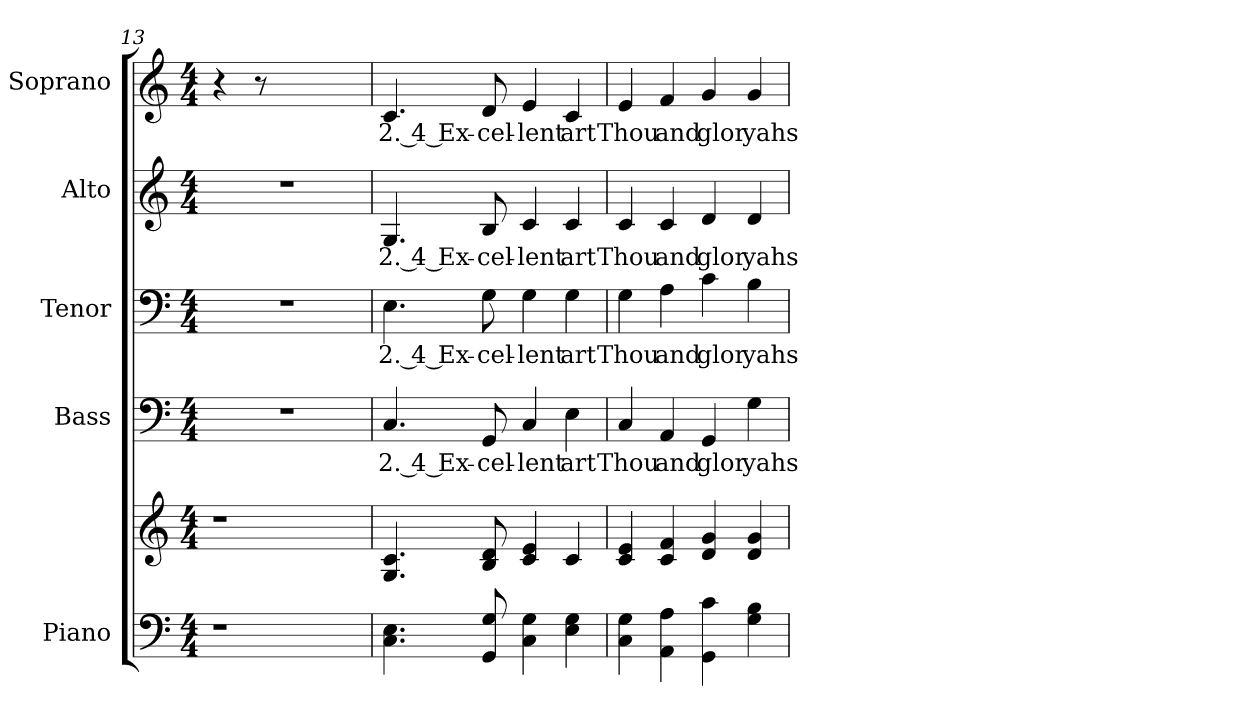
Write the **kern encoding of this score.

**kern	**kern	**kern	**text	**kern	**text	**kern	**text	**kern	**text
*part5	*part5	*part4	*part4	*part3	*part3	*part2	*part2	*part1	*part1
*staff6	*staff5	*staff4	*staff4	*staff3	*staff3	*staff2	*staff2	*staff1	*staff1
*I"Piano	*	*I"Bass	*	*I"Tenor	*	*I"Alto	*	*I"Soprano	*
*I'Pno.	*	*I'B.	*	*I'T.	*	*I'A.	*	*I'S.	*
!!LO:PB:g=z
*clefF4	*clefG2	*clefF4	*	*clefF4	*	*clefG2	*	*clefG2	*
*k[]	*k[]	*k[]	*	*k[]	*	*k[]	*	*k[]	*
*C:	*C:	*C:	*	*C:	*	*C:	*	*C:	*
*M4/4	*M4/4	*M4/4	*	*M4/4	*	*M4/4	*	*M4/4	*
=13	=13	=13	=13	=13	=13	=13	=13	=13	=13
!LO:N:vis=1	!LO:N:vis=1	!LO:N:vis=1	!	!LO:N:vis=1	!	!LO:N:vis=1	!	!	!
4.r	4.r	1r	.	1r	.	1r	.	4r	.
.	.	.	.	.	.	.	.	8r	.
2ryy	2ryy	.	.	.	.	.	.	2ryy	.
8ryy	8ryy	.	.	.	.	.	.	8ryy	.
=14	=14	=14	=14	=14	=14	=14	=14	=14	=14
!	!	!	!LO:LY:b:color=#000000	!	!	!	!	!	!
!	!	!	!	!	!LO:LY:b:color=#000000	!	!	!	!
!	!	!	!	!	!	!	!LO:LY:b:color=#000000	!	!
!	!	!	!	!	!	!	!	!	!LO:LY:b:color=#000000
4.Ci\ 4.Ei	4.Gi/ 4.ci	4.Ci/	2. 4 Ex-	4.Ei\	2. 4 Ex-	4.Gi/	2. 4 Ex-	4.ci/	2. 4 Ex-
!	!	!	!LO:LY:b:color=#000000	!	!	!	!	!	!
!	!	!	!	!	!LO:LY:b:color=#000000	!	!	!	!
!	!	!	!	!	!	!	!LO:LY:b:color=#000000	!	!
!	!	!	!	!	!	!	!	!	!LO:LY:b:color=#000000
8GGi/ 8Gi	8Bi/ 8di	8GGi/	-cel-	8Gi\	-cel-	8Bi/	-cel-	8di/	-cel-
!	!	!	!LO:LY:b:color=#000000	!	!	!	!	!	!
!	!	!	!	!	!LO:LY:b:color=#000000	!	!	!	!
!	!	!	!	!	!	!	!LO:LY:b:color=#000000	!	!
!	!	!	!	!	!	!	!	!	!LO:LY:b:color=#000000
4Ci\ 4Gi	4ci/ 4ei	4Ci/	-lent	4Gi\	-lent	4ci/	-lent	4ei/	-lent
!	!	!	!LO:LY:b:color=#000000	!	!	!	!	!	!
!	!	!	!	!	!LO:LY:b:color=#000000	!	!	!	!
!	!	!	!	!	!	!	!LO:LY:b:color=#000000	!	!
!	!	!	!	!	!	!	!	!	!LO:LY:b:color=#000000
4Ei\ 4Gi	4ci/	4Ei\	art	4Gi\	art	4ci/	art	4ci/	art
=15	=15	=15	=15	=15	=15	=15	=15	=15	=15
!	!	!	!LO:LY:b:color=#000000	!	!	!	!	!	!
!	!	!	!	!	!LO:LY:b:color=#000000	!	!	!	!
!	!	!	!	!	!	!	!LO:LY:b:color=#000000	!	!
!	!	!	!	!	!	!	!	!	!LO:LY:b:color=#000000
4Ci\ 4Gi	4ci/ 4ei	4Ci/	Thou	4Gi\	Thou	4ci/	Thou	4ei/	Thou
!	!	!	!LO:LY:b:color=#000000	!	!	!	!	!	!
!	!	!	!	!	!LO:LY:b:color=#000000	!	!	!	!
!	!	!	!	!	!	!	!LO:LY:b:color=#000000	!	!
!	!	!	!	!	!	!	!	!	!LO:LY:b:color=#000000
4AAi\ 4Ai	4ci/ 4fi	4AAi/	and	4Ai\	and	4ci/	and	4fi/	and
!	!	!	!LO:LY:b:color=#000000	!	!	!	!	!	!
!	!	!	!	!	!LO:LY:b:color=#000000	!	!	!	!
!	!	!	!	!	!	!	!LO:LY:b:color=#000000	!	!
!	!	!	!	!	!	!	!	!	!LO:LY:b:color=#000000
4GGi\ 4ci	4di/ 4gi	4GGi/	glor	4ci\	glor	4di/	glor	4gi/	glor
!	!	!	!LO:LY:b:color=#000000	!	!	!	!	!	!
!	!	!	!	!	!LO:LY:b:color=#000000	!	!	!	!
!	!	!	!	!	!	!	!LO:LY:b:color=#000000	!	!
!	!	!	!	!	!	!	!	!	!LO:LY:b:color=#000000
4Gi\ 4Bi	4di/ 4gi	4Gi\	yahs	4Bi\	yahs	4di/	yahs	4gi/	yahs
=	=	=	=	=	=	=	=	=	=
*-	*-	*-	*-	*-	*-	*-	*-	*-	*-
